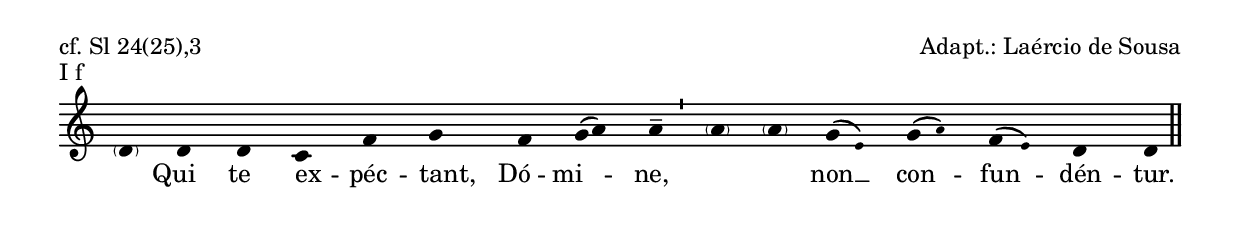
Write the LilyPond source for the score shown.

\version "2.24.1"

\include "gregorian.ly"
\include "../../../modules/lilypond/neums.ily"
\include "../../../modules/lilypond/layout.ily"
\include "../../../modules/lilypond/lyrics.ily"
\include "../../../modules/lilypond/symbols.ily"

antiphonChant = \relative c' {
  \AntiphonSignature
  \Cp d d d c f g f \CC g a \E a
  \divisioMinima
  \Cp a \Cp a \CL g e \CL g a \CL f e \C d d
  \finalis
}

antiphonLyrics = \lyricmode {
  _ Qui te ex -- péc -- tant, Dó -- mi -- ne,
  _ _ non __ con -- fun -- dén -- tur.
}

antiphonLyricsPt = \lyricmode {
  Os que~em vós es -- pe -- ram, ó Se -- nhor,
  não se -- rão __ con -- fun -- di -- dos.
}

\GregorianTranscriptionLayout

\header {
  meter = "cf. Sl 24(25),3"
  arranger = "Adapt.: Laércio de Sousa"
}

\score {
  \header {
    piece = "I f"
  }

  \new GregorianTranscriptionStaff <<
    \new GregorianTranscriptionVoice = "antiphon" {
      \antiphonChant
    }

    \new GregorianTranscriptionLyrics \lyricsto "antiphon" \antiphonLyrics
    \new GregorianTranscriptionAltLyrics \lyricsto "antiphon" \antiphonLyricsPt
  >>
}